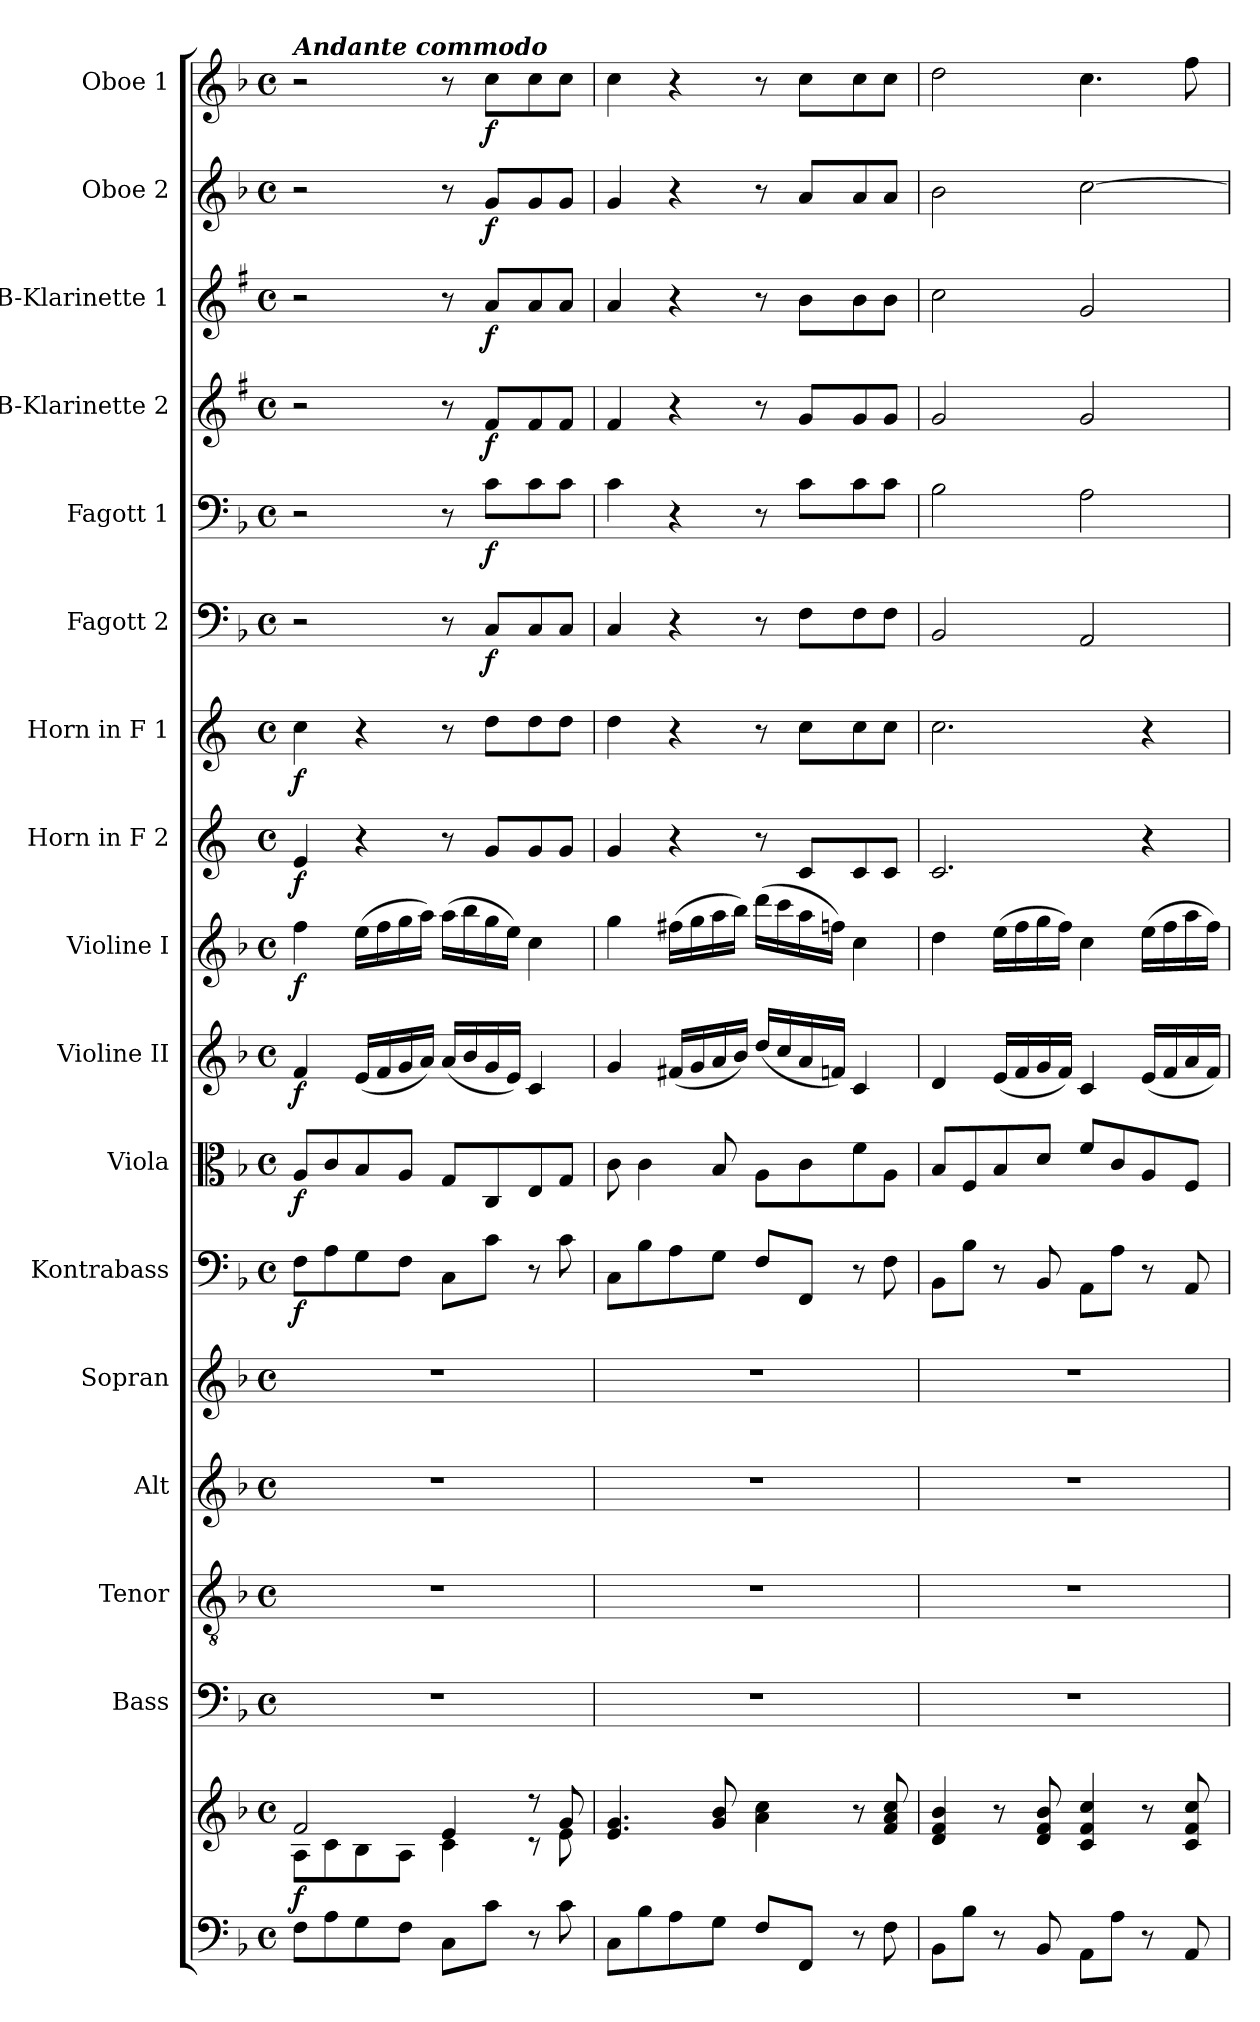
**kern	**kern	**dynam	**kern	**kern	**kern	**kern	**kern	**dynam	**kern	**dynam	**kern	**dynam	**kern	**dynam	**kern	**dynam	**kern	**dynam	**kern	**dynam	**kern	**dynam	**kern	**dynam	**kern	**dynam	**kern	**dynam	**kern	**dynam
*part17	*part17	*part17	*part16	*part15	*part14	*part13	*part12	*part12	*part11	*part11	*part10	*part10	*part9	*part9	*part8	*part8	*part7	*part7	*part6	*part6	*part5	*part5	*part4	*part4	*part3	*part3	*part2	*part2	*part1	*part1
*staff18	*staff17	*staff17/18	*staff16	*staff15	*staff14	*staff13	*staff12	*staff12	*staff11	*staff11	*staff10	*staff10	*staff9	*staff9	*staff8	*staff8	*staff7	*staff7	*staff6	*staff6	*staff5	*staff5	*staff4	*staff4	*staff3	*staff3	*staff2	*staff2	*staff1	*staff1
*	*	*	*I"Bass	*I"Tenor	*I"Alt	*I"Sopran	*I"Kontrabass	*	*I"Viola	*	*I"Violine II	*	*I"Violine I	*	*I"Horn in F 2	*	*I"Horn in F 1	*	*I"Fagott 2	*	*I"Fagott 1	*	*I"B-Klarinette 2	*	*I"B-Klarinette 1	*	*I"Oboe 2	*	*I"Oboe 1	*
*	*	*	*I'B.	*I'T.	*I'A.	*I'S.	*I'Kb.	*	*I'Vla.	*	*I'Vl. II	*	*I'Vl. I	*	*	*	*	*	*I'Fg. 2	*	*I'Fg. 1	*	*I'B Kl. 2	*	*I'B Kl. 1	*	*I'Ob. 2	*	*I'Ob. 1	*
*clefF4	*clefG2	*	*clefF4	*clefGv2	*clefG2	*clefG2	*clefF4	*	*clefC3	*	*clefG2	*	*clefG2	*	*clefG2	*	*clefG2	*	*clefF4	*	*clefF4	*	*clefG2	*	*clefG2	*	*clefG2	*	*clefG2	*
*	*	*	*	*	*	*	*ITrd7c12	*	*	*	*	*	*	*	*ITrd4c7	*	*ITrd4c7	*	*	*	*	*	*ITrd1c2	*	*ITrd1c2	*	*	*	*	*
*k[b-]	*k[b-]	*	*k[b-]	*k[b-]	*k[b-]	*k[b-]	*k[b-]	*	*k[b-]	*	*k[b-]	*	*k[b-]	*	*k[b-]	*	*k[b-]	*	*k[b-]	*	*k[b-]	*	*k[b-]	*	*k[b-]	*	*k[b-]	*	*k[b-]	*
*F:	*F:	*	*F:	*F:	*F:	*F:	*F:	*	*F:	*	*F:	*	*F:	*	*F:	*	*F:	*	*F:	*	*F:	*	*F:	*	*F:	*	*F:	*	*F:	*
*M4/4	*M4/4	*	*M4/4	*M4/4	*M4/4	*M4/4	*M4/4	*	*M4/4	*	*M4/4	*	*M4/4	*	*M4/4	*	*M4/4	*	*M4/4	*	*M4/4	*	*M4/4	*	*M4/4	*	*M4/4	*	*M4/4	*
*met(c)	*met(c)	*	*met(c)	*met(c)	*met(c)	*met(c)	*met(c)	*	*met(c)	*	*met(c)	*	*met(c)	*	*met(c)	*	*met(c)	*	*met(c)	*	*met(c)	*	*met(c)	*	*met(c)	*	*met(c)	*	*met(c)	*
=1	=1	=1	=1	=1	=1	=1	=1	=1	=1	=1	=1	=1	=1	=1	=1	=1	=1	=1	=1	=1	=1	=1	=1	=1	=1	=1	=1	=1	=1	=1
*	*^	*	*	*	*	*	*	*	*	*	*	*	*	*	*	*	*	*	*	*	*	*	*	*	*	*	*	*	*	*
!	!	!	!	!	!	!	!	!	!	!	!	!	!	!	!	!	!	!	!	!	!	!	!	!	!	!	!	!	!	!LO:TX:a:Bi:t=Andante commodo	!
!	!	!	!LO:DY:b	!	!	!	!	!	!LO:DY:b	!	!LO:DY:b	!	!LO:DY:b	!	!LO:DY:b	!	!LO:DY:b	!	!LO:DY:b	!	!	!	!	!	!	!	!	!	!	!	!
8F\L	2f/	8A\L	f	1r	1r	1r	1r	8FF\L	f	8A/L	f	4f/	f	4ff\	f	4A/	f	4f\	f	2r	.	2r	.	2r	.	2r	.	2r	.	2r	.
8A\	.	8c\	.	.	.	.	.	8AA\	.	8c/	.	.	.	.	.	.	.	.	.	.	.	.	.	.	.	.	.	.	.	.	.
8G\	.	8B-\	.	.	.	.	.	8GG\	.	8B-/	.	(<16e/LL	.	(>16ee\LL	.	4r	.	4r	.	.	.	.	.	.	.	.	.	.	.	.	.
.	.	.	.	.	.	.	.	.	.	.	.	16f/	.	16ff\	.	.	.	.	.	.	.	.	.	.	.	.	.	.	.	.	.
8F\J	.	8A\J	.	.	.	.	.	8FF\J	.	8A/J	.	16g/	.	16gg\	.	.	.	.	.	.	.	.	.	.	.	.	.	.	.	.	.
.	.	.	.	.	.	.	.	.	.	.	.	16a/JJ)	.	16aa\JJ)	.	.	.	.	.	.	.	.	.	.	.	.	.	.	.	.	.
8C\L	4e/	4c\	.	.	.	.	.	8CC\L	.	8G/L	.	(<16a/LL	.	(>16aa\LL	.	8r	.	8r	.	8r	.	8r	.	8r	.	8r	.	8r	.	8r	.
.	.	.	.	.	.	.	.	.	.	.	.	16b-/	.	16bb-\	.	.	.	.	.	.	.	.	.	.	.	.	.	.	.	.	.
!	!	!	!	!	!	!	!	!	!	!	!	!	!	!	!	!	!	!	!	!	!LO:DY:b	!	!LO:DY:b	!	!LO:DY:b	!	!LO:DY:b	!	!LO:DY:b	!	!LO:DY:b
8c\J	.	.	.	.	.	.	.	8C\J	.	8C/	.	16g/	.	16gg\	.	8c/L	.	8g\L	.	8C/L	f	8c\L	f	8e/L	f	8g/L	f	8g/L	f	8cc\L	f
.	.	.	.	.	.	.	.	.	.	.	.	16e/JJ)	.	16ee\JJ)	.	.	.	.	.	.	.	.	.	.	.	.	.	.	.	.	.
8r	8r	8r	.	.	.	.	.	8r	.	8E/	.	4c/	.	4cc\	.	8c/	.	8g\	.	8C/	.	8c\	.	8e/	.	8g/	.	8g/	.	8cc\	.
8c\	8g/	8e\	.	.	.	.	.	8C\	.	8G/J	.	.	.	.	.	8c/J	.	8g\J	.	8C/J	.	8c\J	.	8e/J	.	8g/J	.	8g/J	.	8cc\J	.
*	*v	*v	*	*	*	*	*	*	*	*	*	*	*	*	*	*	*	*	*	*	*	*	*	*	*	*	*	*	*	*	*
=2	=2	=2	=2	=2	=2	=2	=2	=2	=2	=2	=2	=2	=2	=2	=2	=2	=2	=2	=2	=2	=2	=2	=2	=2	=2	=2	=2	=2	=2	=2
8C\L	4.e/ 4.g/	.	1r	1r	1r	1r	8CC\L	.	8c\	.	4g/	.	4gg\	.	4c/	.	4g\	.	4C/	.	4c\	.	4e/	.	4g/	.	4g/	.	4cc\	.
8B-\	.	.	.	.	.	.	8BB-\	.	4c\	.	.	.	.	.	.	.	.	.	.	.	.	.	.	.	.	.	.	.	.	.
8A\	.	.	.	.	.	.	8AA\	.	.	.	(<16f#X/LL	.	(>16ff#X\LL	.	4r	.	4r	.	4r	.	4r	.	4r	.	4r	.	4r	.	4r	.
.	.	.	.	.	.	.	.	.	.	.	16g/	.	16gg\	.	.	.	.	.	.	.	.	.	.	.	.	.	.	.	.	.
8G\J	8g/ 8b-/	.	.	.	.	.	8GG\J	.	8B-/	.	16a/	.	16aa\	.	.	.	.	.	.	.	.	.	.	.	.	.	.	.	.	.
.	.	.	.	.	.	.	.	.	.	.	16b-/JJ)	.	16bb-\JJ)	.	.	.	.	.	.	.	.	.	.	.	.	.	.	.	.	.
8F/L	4a\ 4cc\	.	.	.	.	.	8FF/L	.	8A\L	.	(<16dd/LL	.	(>16ddd\LL	.	8r	.	8r	.	8r	.	8r	.	8r	.	8r	.	8r	.	8r	.
.	.	.	.	.	.	.	.	.	.	.	16cc/	.	16ccc\	.	.	.	.	.	.	.	.	.	.	.	.	.	.	.	.	.
8FF/J	.	.	.	.	.	.	8FFF/J	.	8c\	.	16a/	.	16aa\	.	8F/L	.	8f\L	.	8F\L	.	8c\L	.	8f/L	.	8a\L	.	8a/L	.	8cc\L	.
.	.	.	.	.	.	.	.	.	.	.	16fn/JJ)	.	16ffn\JJ)	.	.	.	.	.	.	.	.	.	.	.	.	.	.	.	.	.
8r	8r	.	.	.	.	.	8r	.	8f\	.	4c/	.	4cc\	.	8F/	.	8f\	.	8F\	.	8c\	.	8f/	.	8a\	.	8a/	.	8cc\	.
8F\	8f/ 8a/ 8cc/	.	.	.	.	.	8FF\	.	8A\J	.	.	.	.	.	8F/J	.	8f\J	.	8F\J	.	8c\J	.	8f/J	.	8a\J	.	8a/J	.	8cc\J	.
=3	=3	=3	=3	=3	=3	=3	=3	=3	=3	=3	=3	=3	=3	=3	=3	=3	=3	=3	=3	=3	=3	=3	=3	=3	=3	=3	=3	=3	=3	=3
8BB-\L	4d/ 4f/ 4b-/	.	1r	1r	1r	1r	8BBB-\L	.	8B-/L	.	4d/	.	4dd\	.	2.F/	.	2.f\	.	2BB-/	.	2B-\	.	2f/	.	2b-\	.	2b-\	.	2dd\	.
8B-\J	.	.	.	.	.	.	8BB-\J	.	8F/	.	.	.	.	.	.	.	.	.	.	.	.	.	.	.	.	.	.	.	.	.
8r	8r	.	.	.	.	.	8r	.	8B-/	.	(<16e/LL	.	(>16ee\LL	.	.	.	.	.	.	.	.	.	.	.	.	.	.	.	.	.
.	.	.	.	.	.	.	.	.	.	.	16f/	.	16ff\	.	.	.	.	.	.	.	.	.	.	.	.	.	.	.	.	.
8BB-/	8d/ 8f/ 8b-/	.	.	.	.	.	8BBB-/	.	8d/J	.	16g/	.	16gg\	.	.	.	.	.	.	.	.	.	.	.	.	.	.	.	.	.
.	.	.	.	.	.	.	.	.	.	.	16f/JJ)	.	16ff\JJ)	.	.	.	.	.	.	.	.	.	.	.	.	.	.	.	.	.
8AA\L	4c/ 4f/ 4cc/	.	.	.	.	.	8AAA\L	.	8f/L	.	4c/	.	4cc\	.	.	.	.	.	2AA/	.	2A\	.	2f/	.	2f/	.	[2cc\	.	4.cc\	.
8A\J	.	.	.	.	.	.	8AA\J	.	8c/	.	.	.	.	.	.	.	.	.	.	.	.	.	.	.	.	.	.	.	.	.
8r	8r	.	.	.	.	.	8r	.	8A/	.	(<16e/LL	.	(>16ee\LL	.	4r	.	4r	.	.	.	.	.	.	.	.	.	.	.	.	.
.	.	.	.	.	.	.	.	.	.	.	16f/	.	16ff\	.	.	.	.	.	.	.	.	.	.	.	.	.	.	.	.	.
8AA/	8c/ 8f/ 8cc/	.	.	.	.	.	8AAA/	.	8F/J	.	16a/	.	16aa\	.	.	.	.	.	.	.	.	.	.	.	.	.	.	.	8ff\	.
.	.	.	.	.	.	.	.	.	.	.	16f/JJ)	.	16ff\JJ)	.	.	.	.	.	.	.	.	.	.	.	.	.	.	.	.	.
=	=	=	=	=	=	=	=	=	=	=	=	=	=	=	=	=	=	=	=	=	=	=	=	=	=	=	=	=	=	=
*-	*-	*-	*-	*-	*-	*-	*-	*-	*-	*-	*-	*-	*-	*-	*-	*-	*-	*-	*-	*-	*-	*-	*-	*-	*-	*-	*-	*-	*-	*-
